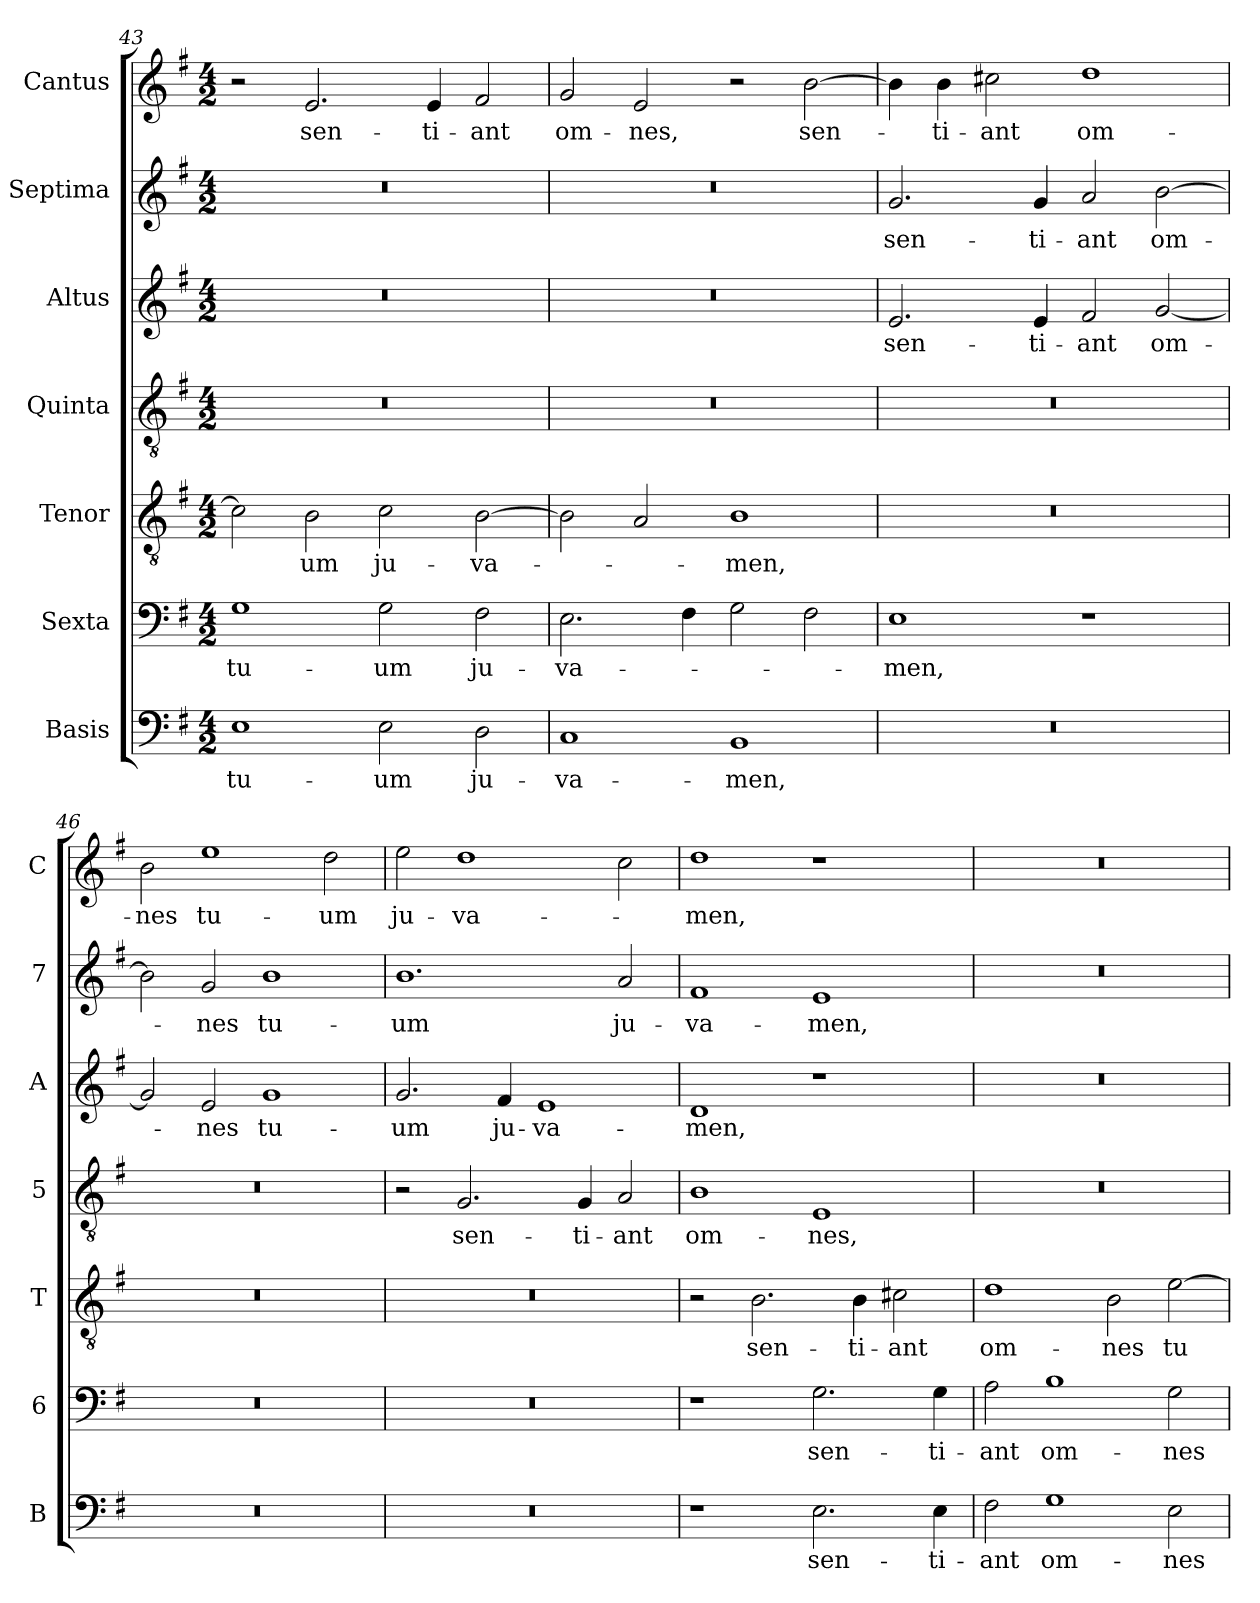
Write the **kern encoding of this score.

**kern	**text	**kern	**text	**kern	**text	**kern	**text	**kern	**text	**kern	**text	**kern	**text
*part7	*part7	*part6	*part6	*part5	*part5	*part4	*part4	*part3	*part3	*part2	*part2	*part1	*part1
*staff7	*staff7	*staff6	*staff6	*staff5	*staff5	*staff4	*staff4	*staff3	*staff3	*staff2	*staff2	*staff1	*staff1
*I"Basis	*	*I"Sexta	*	*I"Tenor	*	*I"Quinta	*	*I"Altus	*	*I"Septima	*	*I"Cantus	*
*I'B	*	*I'6	*	*I'T	*	*I'5	*	*I'A	*	*I'7	*	*I'C	*
*clefF4	*	*clefF4	*	*clefGv2	*	*clefGv2	*	*clefG2	*	*clefG2	*	*clefG2	*
*k[f#]	*	*k[f#]	*	*k[f#]	*	*k[f#]	*	*k[f#]	*	*k[f#]	*	*k[f#]	*
*G:	*	*G:	*	*G:	*	*G:	*	*G:	*	*G:	*	*G:	*
*M4/2	*	*M4/2	*	*M4/2	*	*M4/2	*	*M4/2	*	*M4/2	*	*M4/2	*
=43	=43	=43	=43	=43	=43	=43	=43	=43	=43	=43	=43	=43	=43
!	!LO:LY:b	!	!LO:LY:b	!	!	!	!	!	!	!	!	!	!
1E	tu-	1G	tu-	2c\]	.	0r	.	0r	.	0r	.	2r	.
!	!	!	!	!	!LO:LY:b	!	!	!	!	!	!	!	!LO:LY:b
.	.	.	.	2B\	-um	.	.	.	.	.	.	2.e/	sen-
!	!LO:LY:b	!	!LO:LY:b	!	!LO:LY:b	!	!	!	!	!	!	!	!
2E\	-um	2G\	-um	2c\	ju-	.	.	.	.	.	.	.	.
!	!	!	!	!	!	!	!	!	!	!	!	!	!LO:LY:b
.	.	.	.	.	.	.	.	.	.	.	.	4e/	-ti-
!	!LO:LY:b	!	!LO:LY:b	!	!LO:LY:b	!	!	!	!	!	!	!	!LO:LY:b
2D\	ju-	2F#\	ju-	[2B\	-va-	.	.	.	.	.	.	2f#/	-ant
=44	=44	=44	=44	=44	=44	=44	=44	=44	=44	=44	=44	=44	=44
!	!LO:LY:b	!	!LO:LY:b	!	!	!	!	!	!	!	!	!	!LO:LY:b
1C	-va-	2.E\	-va-	2B\]	.	0r	.	0r	.	0r	.	2g/	om-
!	!	!	!	!	!	!	!	!	!	!	!	!	!LO:LY:b
.	.	.	.	2A/	.	.	.	.	.	.	.	2e/	-nes,
.	.	4F#\	.	.	.	.	.	.	.	.	.	.	.
!	!LO:LY:b	!	!	!	!LO:LY:b	!	!	!	!	!	!	!	!
1BB	-men,	2G\	.	1B	-men,	.	.	.	.	.	.	2r	.
!	!	!	!	!	!	!	!	!	!	!	!	!	!LO:LY:b
.	.	2F#\	.	.	.	.	.	.	.	.	.	[2b\	sen-
!!LO:PB:g=z
=45	=45	=45	=45	=45	=45	=45	=45	=45	=45	=45	=45	=45	=45
!	!	!	!LO:LY:b	!	!	!	!	!	!LO:LY:b	!	!LO:LY:b	!	!
0r	.	1E	-men,	0r	.	0r	.	2.e/	sen-	2.g/	sen-	4b\]	.
!	!	!	!	!	!	!	!	!	!	!	!	!	!LO:LY:b
.	.	.	.	.	.	.	.	.	.	.	.	4b\	-ti-
!	!	!	!	!	!	!	!	!	!	!	!	!	!LO:LY:b
.	.	.	.	.	.	.	.	.	.	.	.	2cc#X\	-ant
!	!	!	!	!	!	!	!	!	!LO:LY:b	!	!LO:LY:b	!	!
.	.	.	.	.	.	.	.	4e/	-ti-	4g/	-ti-	.	.
!	!	!	!	!	!	!	!	!	!LO:LY:b	!	!LO:LY:b	!	!LO:LY:b
.	.	1r	.	.	.	.	.	2f#/	-ant	2a/	-ant	1dd	om-
!	!	!	!	!	!	!	!	!	!LO:LY:b	!	!LO:LY:b	!	!
.	.	.	.	.	.	.	.	[2g/	om-	[2b\	om-	.	.
=46	=46	=46	=46	=46	=46	=46	=46	=46	=46	=46	=46	=46	=46
!	!	!	!	!	!	!	!	!	!	!	!	!	!LO:LY:b
0r	.	0r	.	0r	.	0r	.	2g/]	.	2b\]	.	2b\	-nes
!	!	!	!	!	!	!	!	!	!LO:LY:b	!	!LO:LY:b	!	!LO:LY:b
.	.	.	.	.	.	.	.	2e/	-nes	2g/	-nes	1ee	tu-
!	!	!	!	!	!	!	!	!	!LO:LY:b	!	!LO:LY:b	!	!
.	.	.	.	.	.	.	.	1g	tu-	1b	tu-	.	.
!	!	!	!	!	!	!	!	!	!	!	!	!	!LO:LY:b
.	.	.	.	.	.	.	.	.	.	.	.	2dd\	-um
=47	=47	=47	=47	=47	=47	=47	=47	=47	=47	=47	=47	=47	=47
!	!	!	!	!	!	!	!	!	!LO:LY:b	!	!LO:LY:b	!	!LO:LY:b
0r	.	0r	.	0r	.	2r	.	2.g/	-um	1.b	-um	2ee\	ju-
!	!	!	!	!	!	!	!LO:LY:b	!	!	!	!	!	!LO:LY:b
.	.	.	.	.	.	2.G/	sen-	.	.	.	.	1dd	-va-
!	!	!	!	!	!	!	!	!	!LO:LY:b	!	!	!	!
.	.	.	.	.	.	.	.	4f#/	ju-	.	.	.	.
!	!	!	!	!	!	!	!	!	!LO:LY:b	!	!	!	!
.	.	.	.	.	.	.	.	1e	-va-	.	.	.	.
!	!	!	!	!	!	!	!LO:LY:b	!	!	!	!	!	!
.	.	.	.	.	.	4G/	-ti-	.	.	.	.	.	.
!	!	!	!	!	!	!	!LO:LY:b	!	!	!	!LO:LY:b	!	!
.	.	.	.	.	.	2A/	-ant	.	.	2a/	ju-	2cc\	.
=48	=48	=48	=48	=48	=48	=48	=48	=48	=48	=48	=48	=48	=48
!	!	!	!	!	!	!	!LO:LY:b	!	!LO:LY:b	!	!LO:LY:b	!	!LO:LY:b
1r	.	1r	.	2r	.	1B	om-	1d	-men,	1f#	-va-	1dd	-men,
!	!	!	!	!	!LO:LY:b	!	!	!	!	!	!	!	!
.	.	.	.	2.B\	sen-	.	.	.	.	.	.	.	.
!	!LO:LY:b	!	!LO:LY:b	!	!	!	!LO:LY:b	!	!	!	!LO:LY:b	!	!
2.E\	sen-	2.G\	sen-	.	.	1E	-nes,	1r	.	1e	-men,	1r	.
!	!	!	!	!	!LO:LY:b	!	!	!	!	!	!	!	!
.	.	.	.	4B\	-ti-	.	.	.	.	.	.	.	.
!	!	!	!	!	!LO:LY:b	!	!	!	!	!	!	!	!
.	.	.	.	2c#X\	-ant	.	.	.	.	.	.	.	.
!	!LO:LY:b	!	!LO:LY:b	!	!	!	!	!	!	!	!	!	!
4E\	-ti-	4G\	-ti-	.	.	.	.	.	.	.	.	.	.
=49	=49	=49	=49	=49	=49	=49	=49	=49	=49	=49	=49	=49	=49
!	!LO:LY:b	!	!LO:LY:b	!	!LO:LY:b	!	!	!	!	!	!	!	!
2F#\	-ant	2A\	-ant	1d	om-	0r	.	0r	.	0r	.	0r	.
!	!LO:LY:b	!	!LO:LY:b	!	!	!	!	!	!	!	!	!	!
1G	om-	1B	om-	.	.	.	.	.	.	.	.	.	.
!	!	!	!	!	!LO:LY:b	!	!	!	!	!	!	!	!
.	.	.	.	2B\	-nes	.	.	.	.	.	.	.	.
!	!LO:LY:b	!	!LO:LY:b	!	!LO:LY:b	!	!	!	!	!	!	!	!
2E\	-nes	2G\	-nes	[2e\	tu-	.	.	.	.	.	.	.	.
=	=	=	=	=	=	=	=	=	=	=	=	=	=
*-	*-	*-	*-	*-	*-	*-	*-	*-	*-	*-	*-	*-	*-
